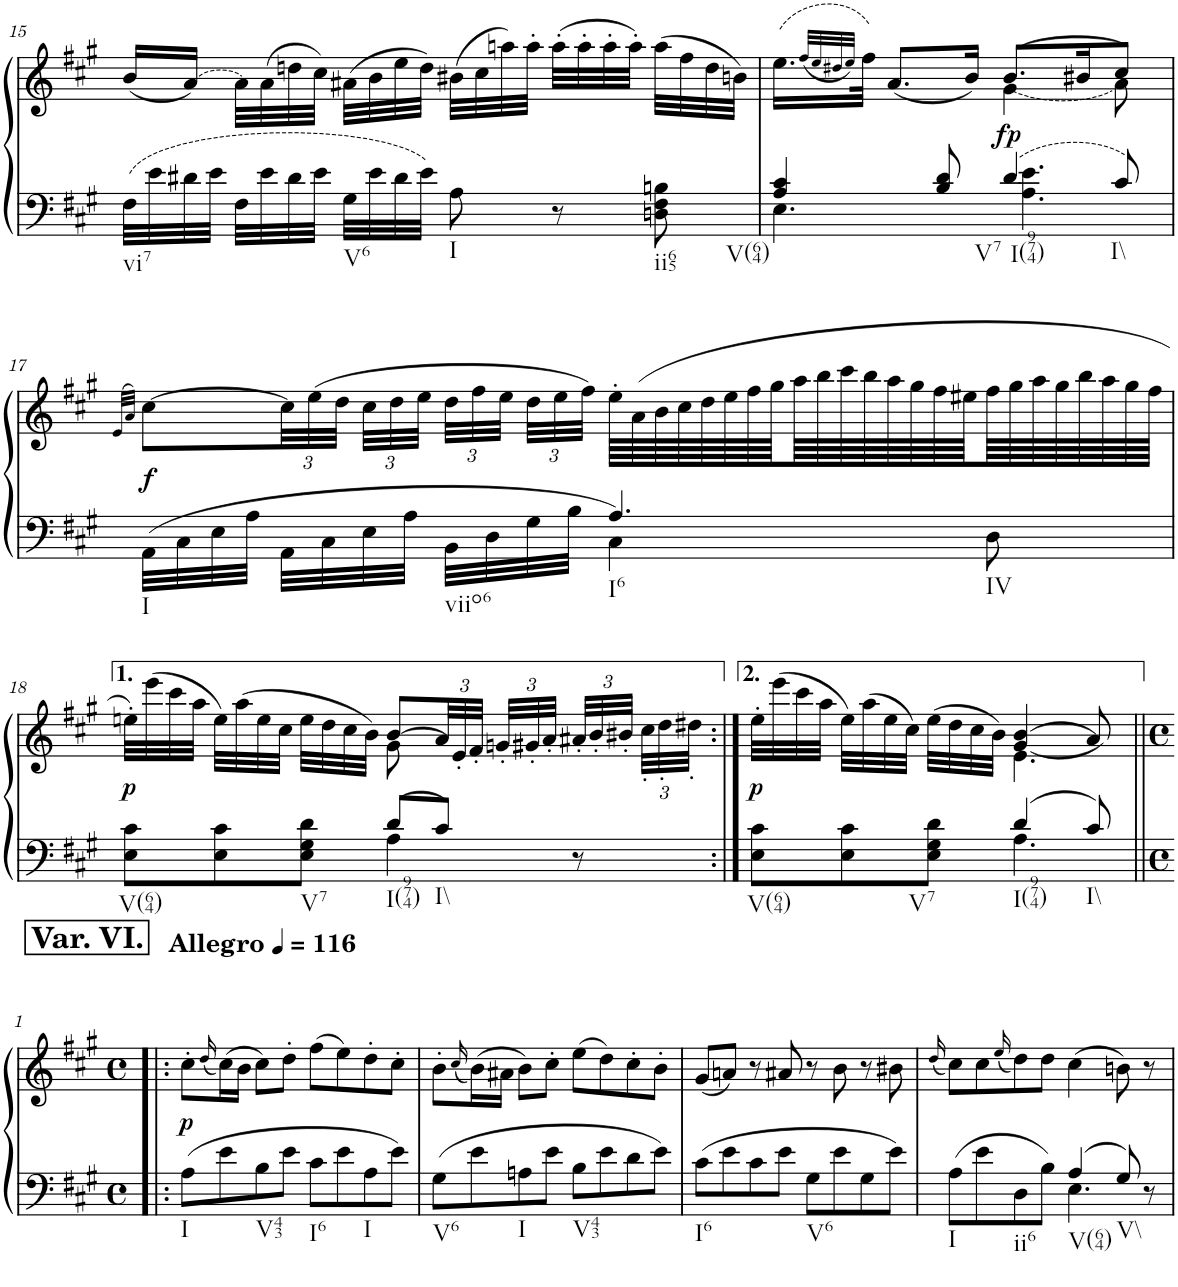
**kern	**kern	**dynam
*part1	*part1	*part1
*staff2	*staff1	*staff1/2
*I"Piano	*	*
*I'Pno.	*	*
!!LO:PB:g=z
*clefF4	*clefG2	*
*k[f#c#g#]	*k[f#c#g#]	*
*M6/8	*M6/8	*
=15	=15	=15
!LO:TX:b:t=vi7	!	!
32F#\LLL	(16b/LL	.
32e\	.	.
!	!LO:T:dash	!
32d#X\	[16a/JJ)	.
32e\JJJ	.	.
32F#\LLL	32a\LLL]	.
32e\	(32a\	.
32d#\	32ddn\	.
32e\JJJ	32cc#\JJJ)	.
!LO:TX:b:t=V6	!	!
32G#\LLL	(32a#X\LLL	.
32e\	32b\	.
32d#\	32ee\	.
32e\JJJ	32dd\JJJ)	.
!LO:TX:b:t=I	!	!
8A\	(32b#X\LLL	.
.	32cc#\	.
.	32aan\)	.
.	32aa'\JJJ	.
8r	(32aa'\LLL	.
.	32aa'\	.
.	32aa'\	.
.	32aa'\JJJ)	.
!LO:TX:b:t=ii65	!	!
8Dn\ 8F#\ 8Bn\	(32aa\LLL	.
.	32ff#\	.
.	32dd\	.
.	32bn\JJJ)	.
=16	=16	=16
*^	*^	*
!LO:TX:b:t=V(64)	!	!	!	!
4A/ 4c#/	4.E\	(>16.ee\LL	4.ryy	.
.	.	(32qff#/LLL	.	.
.	.	32qee/	.	.
.	.	32qdd#X/	.	.
.	.	32qee/JJJ)	.	.
.	.	32ff#\JJk)	.	.
.	.	(8.a/L	.	.
!LO:TX:b:t=V7	!	!	!	!
8B/ 8d/	.	.	.	.
.	.	16b/Jk)	.	.
!LO:TX:b:t=I(974)	!	!	!	!
!	!	!	!	!LO:DY:b
4d/	4.A\ 4.e\	(8.b/L	(4g#\	fp
.	.	16b#X/K	.	.
!LO:TX:b:t=I\\	!	!	!	!
8c#/	.	8cc#/J)	8a\)	.
*	*	*v	*v	*
!!LO:LB:g=z
=17	=17	=17	=17
.	.	(>32qe/LLL	.
.	.	32qa/JJJ)	.
!LO:TX:b:t=I	!	!	!
!	!	!	!LO:DY:b
32AA\LLL	4.ryy	[8cc#\L	f
32C#\	.	.	.
32E\	.	.	.
32A\JJJ	.	.	.
*	*	*Xbrackettup	*
32AA\LLL	.	48cc#\LL]	.
.	.	(48ee\	.
32C#\	.	.	.
.	.	48dd\JJJ	.
32E\	.	48cc#\LLL	.
.	.	48dd\	.
32A\JJJ	.	.	.
.	.	48ee\JJJ	.
!LO:TX:b:t=viio6	!	!	!
32BB\LLL	.	48dd\LLL	.
.	.	48ff#\	.
32D\	.	.	.
.	.	48ee\JJJ	.
32G#\	.	48dd\LLL	.
.	.	48ee\	.
32B\JJJ	.	.	.
.	.	48ff#\JJJ)	.
!LO:TX:b:t=I6	!	!	!
!LO:TX:b:t=IV	!	!	!
4.A/	4C#\	64ee'\LLLL	.
.	.	(>64a\	.
.	.	64b\	.
.	.	64cc#\	.
.	.	64dd\	.
.	.	64ee\	.
.	.	64ff#\	.
.	.	64gg#\	.
.	.	64aa\	.
.	.	64bb\	.
.	.	64ccc#\	.
.	.	64bb\	.
.	.	64aa\	.
.	.	64gg#\	.
.	.	64ff#\	.
.	.	64ee#X\	.
.	8D\	64ff#\	.
.	.	64gg#\	.
.	.	64aa\	.
.	.	64gg#\	.
.	.	64bb\	.
.	.	64aa\	.
.	.	64gg#\	.
.	.	64ff#\JJJJ	.
!!LO:LB:g=z
=18	=18	=18	=18
*	*	*^	*
!LO:TX:b:t=V(64)	!	!	!	!
!	!	!	!	!LO:DY:b
8E\ 8c#\L	4.ryy	32een'\LLL)	4.ryy	p
.	.	(>32eee\	.	.
.	.	32ccc#\	.	.
.	.	32aa\JJJ	.	.
8E\ 8c#\	.	32ee\LLL)	.	.
.	.	(>32aa\	.	.
.	.	32ee\	.	.
.	.	32cc#\JJJ	.	.
!LO:TX:b:t=V7	!	!	!	!
8E\ 8G#\ 8d\J	.	32ee\LLL	.	.
.	.	32dd\	.	.
.	.	32cc#\	.	.
.	.	32b\JJJ)	.	.
!LO:TX:b:t=I(974)	!	!	!	!
8d/L	4A\	(8b/L	8g#\	.
!LO:TX:b:t=I\\	!	!	!	!
8c#/J	.	48a/LL)	4ryy	.
.	.	48e'</	.	.
.	.	48f#'</JJJ	.	.
.	.	48gn'</LLL	.	.
.	.	48g#X'</	.	.
.	.	48a'</JJJ	.	.
8r	8ryy	48a#X'</LLL	.	.
.	.	48b'</	.	.
.	.	48b#X'</JJJ	.	.
.	.	48cc#'<\LLL	.	.
.	.	48dd'<\	.	.
.	.	48dd#X'<\JJJ	.	.
=18X2:|!	=18X2:|!	=18X2:|!	=18X2:|!	=18X2:|!
!LO:TX:b:t=V(64)	!	!	!	!
!	!	!	!	!LO:DY:b
8E\ 8c#\L	4.ryy	32ee'>\LLL	4.ryy	p
.	.	(>32eee\	.	.
.	.	32ccc#\	.	.
.	.	32aa\JJJ	.	.
8E\ 8c#\	.	32ee\LLL)	.	.
.	.	(>32aa\	.	.
.	.	32ee\	.	.
.	.	32cc#\JJJ)	.	.
!LO:TX:b:t=V7	!	!	!	!
8E\ 8G#\ 8d\J	.	(>32ee\LLL	.	.
.	.	32dd\	.	.
.	.	32cc#\	.	.
.	.	32b\JJJ)	.	.
!LO:TX:b:t=I(974)	!	!	!	!
4d/	4.A\	(<(4g#/ 4b/	4.e\	.
!LO:TX:b:t=I\\	!	!	!	!
8c#/	.	8a/))	.	.
*v	*v	*	*	*
*	*v	*v	*
!!LO:LB:g=z
=1!|:	=1!|:	=1!|:
!!LO:REH:place=s1:a:B:cj:fs=14:t=Var. VI.
*M4/4	*M4/4	*
*met(c)	*met(c)	*
*	*MM116	*
!	!LO:TX:a:B:t=Allegro	!
!LO:TX:b:t=I	!	!
!	!	!LO:DY:b
8A\L	8cc#'\L	p
.	(16qdd/	.
8e\	(16cc#\L)	.
.	16b\JJ	.
!LO:TX:b:t=V43	!	!
8B\	8cc#\L)	.
8e\J	8dd'\J	.
!LO:TX:b:t=I6	!	!
8c#\L	(8ff#\L	.
8e\	8ee\)	.
!LO:TX:b:t=I	!	!
8A\	8dd'\	.
8e\J	8cc#'\J	.
=2	=2	=2
!LO:TX:b:t=V6	!	!
8G#\L	8b'\L	.
.	(16qcc#/	.
8e\	(16b\L)	.
.	16a#X\JJ	.
!LO:TX:b:t=I	!	!
8An\	8b\L)	.
8e\J	8cc#'\J	.
!LO:TX:b:t=V43	!	!
8B\L	(8ee\L	.
8e\	8dd\)	.
8d\	8cc#'\	.
8e\J	8b'\J	.
=3	=3	=3
!LO:TX:b:t=I6	!	!
8c#\L	(8g#/L	.
8e\	8an/J)	.
8c#\	8r	.
8e\J	8a#X/	.
!LO:TX:b:t=V6	!	!
8G#\L	8r	.
8e\	8b\	.
8G#\	8r	.
8e\J	8b#X\	.
=4	=4	=4
.	(16qdd/	.
*^	*	*
!LO:TX:b:t=I	!	!	!
8A\L	2ryy	8cc#\L)	.
8e\	.	8cc#\	.
.	.	(16qee/	.
!LO:TX:b:t=ii6	!	!	!
8D\	.	8dd\)	.
8B\J	.	8dd\J	.
!LO:TX:b:t=V(64)	!	!	!
4A/	4.E\	(4cc#\	.
!LO:TX:b:t=V\\	!	!	!
8G#/	.	8bn\)	.
8r	8ryy	8r	.
*v	*v	*	*
=	=	=
*-	*-	*-
